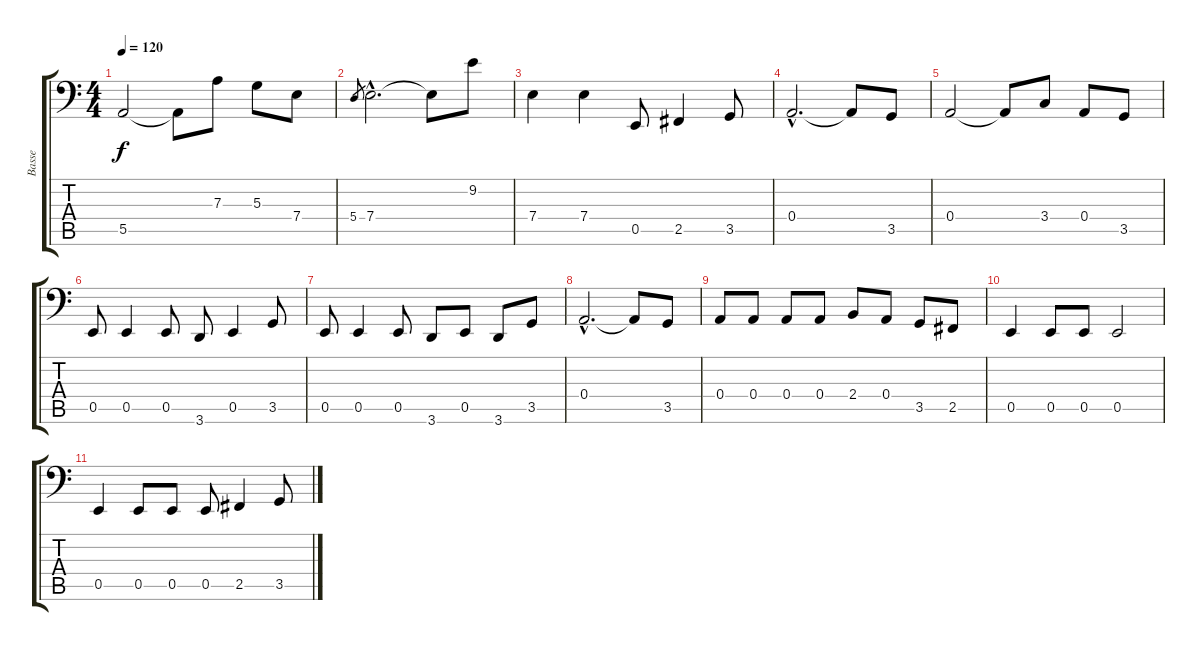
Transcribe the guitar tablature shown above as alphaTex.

\track ("Basse" "Basse") {instrument electricbassfinger}
\staff {score tabs}
\tuning (C3 G2 D2 A1 E1 B0) {hide}
\ts (4 4)
\tempo 120
\clef f4
\ks c
5.5.2{dy f} 5.5{t}.8 7.3.8 5.3.8 7.4.8 |
5.4.8{gr} 7.4{hac}.2{d} 7.4{t}.8 9.2.8 |
7.4.4 7.4.4 0.5.8 2.5.4 3.5.8 |
0.4{hac}.2{d} 0.4{t}.8 3.5.8 |
0.4.2 0.4{t}.8 3.4.8 0.4.8 3.5.8 |
0.5.8 0.5.4 0.5.8 3.6.8 0.5.4 3.5.8 |
0.5.8 0.5.4 0.5.8 3.6.8 0.5.8 3.6.8 3.5.8 |
0.4{hac}.2{d} 0.4{t}.8 3.5.8 |
0.4.8 0.4.8 0.4.8 0.4.8 2.4.8 0.4.8 3.5.8 2.5.8 |
0.5.4 0.5.8 0.5.8 0.5.2 |
0.5.4 0.5.8 0.5.8 0.5.8 2.5.4 3.5.8
